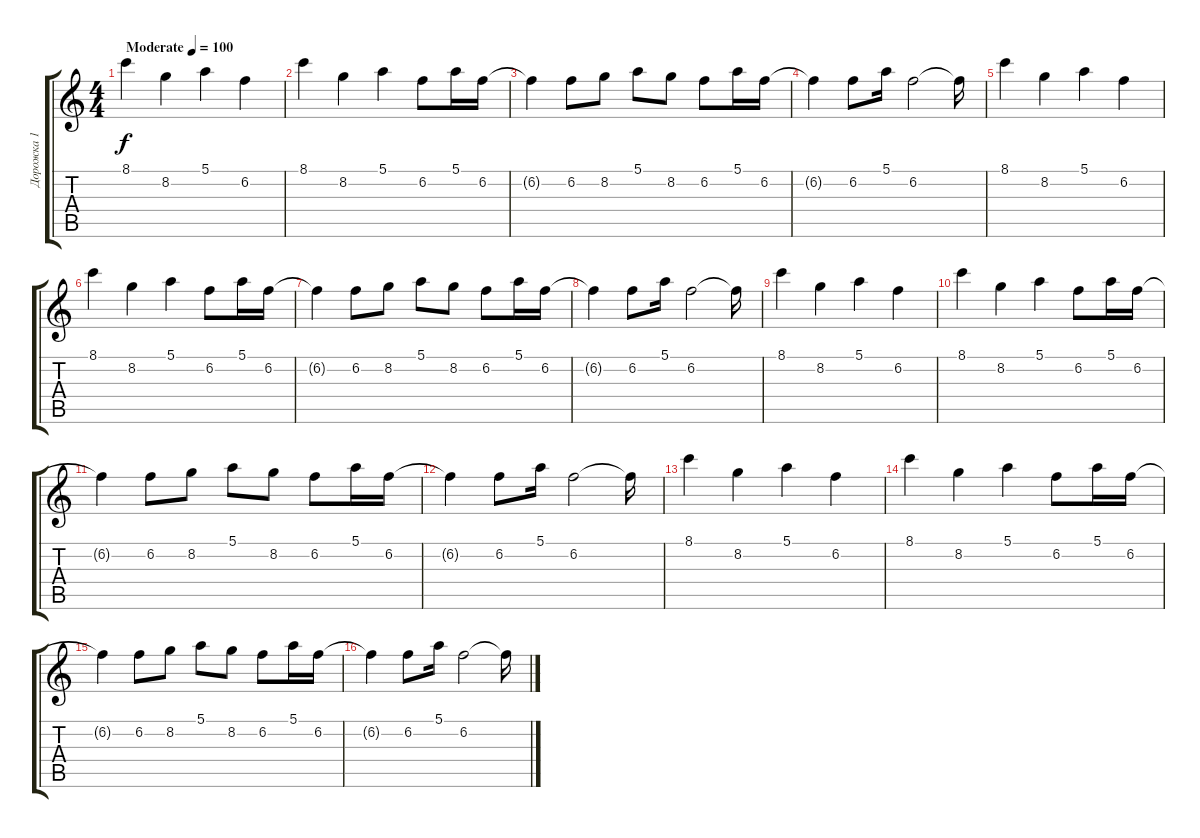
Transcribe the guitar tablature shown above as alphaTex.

\track ("Дорожка 1" "Дорожка 1") {instrument distortionguitar}
\staff {score tabs}
\tuning (E4 B3 G3 D3 A2 E2) {hide}
\ts (4 4)
\tempo (100 "Moderate")
\clef g2
\ks c
8.1.4{dy f instrument distortionguitar} 8.2.4 5.1.4 6.2.4 |
8.1.4 8.2.4 5.1.4 6.2.8 5.1.16 6.2.16 |
6.2{t}.4 6.2.8 8.2.8 5.1.8 8.2.8 6.2.8 5.1.16 6.2.16 |
6.2{t}.4 6.2.8 5.1.16 6.2.2 6.2{t}.16 |
8.1.4 8.2.4 5.1.4 6.2.4 |
8.1.4 8.2.4 5.1.4 6.2.8 5.1.16 6.2.16 |
6.2{t}.4 6.2.8 8.2.8 5.1.8 8.2.8 6.2.8 5.1.16 6.2.16 |
6.2{t}.4 6.2.8 5.1.16 6.2.2 6.2{t}.16 |
8.1.4 8.2.4 5.1.4 6.2.4 |
8.1.4 8.2.4 5.1.4 6.2.8 5.1.16 6.2.16 |
6.2{t}.4 6.2.8 8.2.8 5.1.8 8.2.8 6.2.8 5.1.16 6.2.16 |
6.2{t}.4 6.2.8 5.1.16 6.2.2 6.2{t}.16 |
8.1.4 8.2.4 5.1.4 6.2.4 |
8.1.4 8.2.4 5.1.4 6.2.8 5.1.16 6.2.16 |
6.2{t}.4 6.2.8 8.2.8 5.1.8 8.2.8 6.2.8 5.1.16 6.2.16 |
6.2{t}.4 6.2.8 5.1.16 6.2.2 6.2{t}.16
